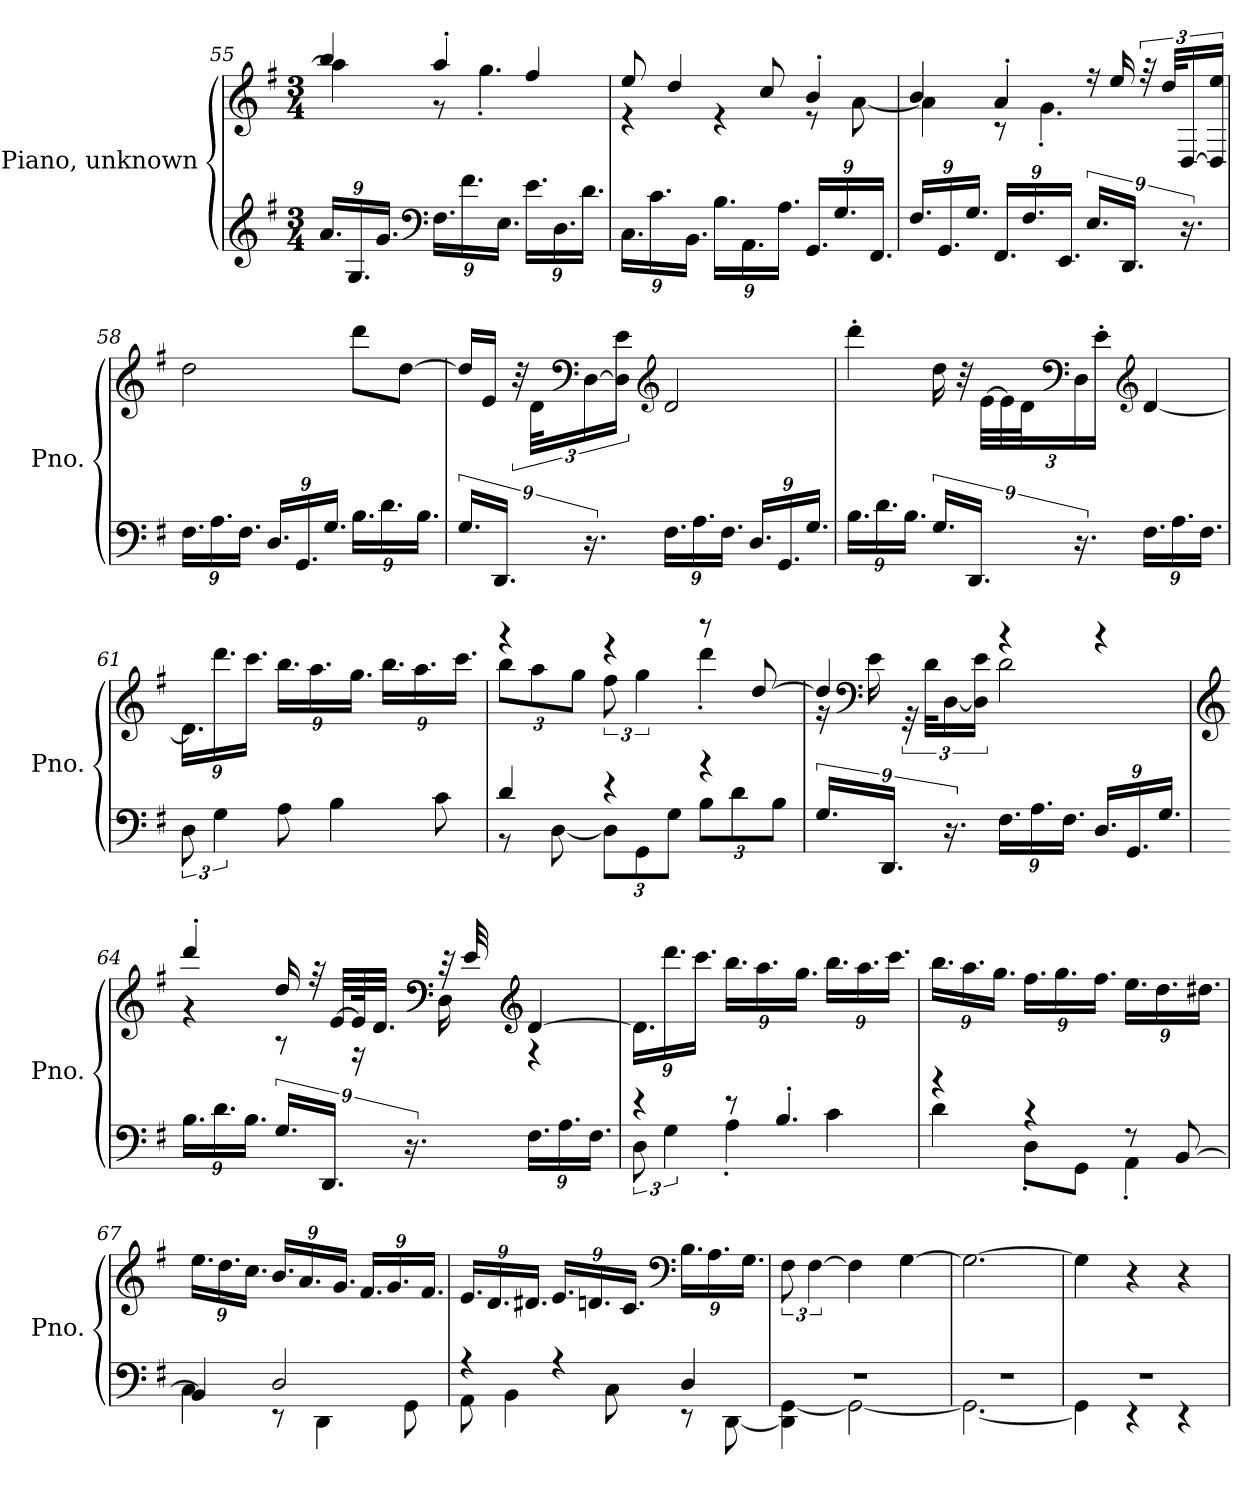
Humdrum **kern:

**kern	**kern
*part1	*part1
*staff2	*staff1
*I"Piano, unknown	*
*I'Pno.	*
*clefG2	*clefG2
*k[f#]	*k[f#]
*M3/4	*M3/4
*Xbrackettup	*
=55	=55
*	*^
18.a/LL	4bb/	4aa\]
18.G/	.	.
18.g/JJ	.	.
*clefF4	*	*
18.F#\LL	4aa'/	8r
18.f#\	.	.
.	.	4.gg'\
18.E\JJ	.	.
18.e\LL	4ff#/	.
18.D\	.	.
18.d\JJ	.	.
!!LO:LB:g=z	!!
=56	=56	=56
18.C\LL	8ee/	4r
18.c\	.	.
.	4dd/	.
18.BB\JJ	.	.
18.B\LL	.	4r
18.AA\	.	.
.	8cc/	.
18.A\JJ	.	.
18.GG/LL	4b'/	8r
18.G/	.	.
.	.	[8a\
18.FF#/JJ	.	.
=57	=57	=57
*brackettup	*	*
18.F#/LL	4b/	4a\]
18.GG/	.	.
18.G/JJ	.	.
18.FF#/LL	4a'/	8r
18.F#/	.	.
.	.	4.g'\
18.EE/JJ	.	.
18.E/LL	16r	.
.	16ee/	.
18.DD/JJ	.	.
.	48r	.
.	48dd/KLL	.
18.r	[24D/	.
.	24D/] 24ee/JJ	.
*	*v	*v
=58	=58
*Xbrackettup	*
18.F#\LL	2dd\
18.A\	.
18.F#\JJ	.
18.D/LL	.
18.GG/	.
18.G/JJ	.
18.B\LL	8ddd\L
18.d\	.
.	[8dd\J
18.B\JJ	.
!!LO:LB:g=z
=59	=59
*brackettup	*
18.G/LL	16dd/LL]
.	16e/JJ
18.DD/JJ	.
.	48r
.	48d\KLL
*	*clefF4
18.r	[24D\
.	24D\] 24e\JJ
*	*clefG2
18.F#\LL	2d/
18.A\	.
18.F#\JJ	.
18.D/LL	.
18.GG/	.
18.G/JJ	.
=60	=60
18.B\LL	4ddd'\
18.d\	.
18.B\JJ	.
18.G/LL	16dd\
.	32r
18.DD/JJ	.
.	[32e\LLL
*	*Xbrackettup
.	48e\]
.	48d\J
*	*clefF4
18.r	24D\
.	24e'\JJ
*	*clefG2
18.F#\LL	[4d/
18.A\	.
18.F#\JJ	.
!!LO:LB:g=z
=61	=61
12D\	18.d\LL]
6G\	18.ddd\
.	18.ccc\JJ
8A\	18.bb\LL
.	18.aa\
4B\	.
.	18.gg\JJ
.	18.bb\LL
.	18.aa\
8c\	.
.	18.ccc\JJ
=62	=62
*^	*^
4d/	8r	4r	12bb\L
.	.	.	12aa\
.	[8D\	.	.
.	.	.	12gg\J
*	*Xbrackettup	*	*brackettup
4r	12D\L]	4r	12ff#\
.	12GG\	.	6gg\
.	12G\J	.	.
4r	12B\L	8r	4ddd'\
.	12d\	.	.
.	.	[8dd/	.
.	12B\J	.	.
*v	*v	*	*
=63	=63	=63
*brackettup	*	*
18.G/LL	4dd/]	16r
*	*clefF4	*
.	.	16e\
18.DD/JJ	.	.
.	.	48r
.	.	48d\KLL
18.r	.	[24D\
.	.	24D\] 24e\JJ
18.F#\LL	4r	2d\
18.A\	.	.
18.F#\JJ	.	.
18.D/LL	4r	.
18.GG/	.	.
18.G/JJ	.	.
!!LO:LB:g=z	!!
=64	=64	=64
*	*clefG2	*
18.B\LL	4ddd'/	4r
18.d\	.	.
18.B\JJ	.	.
18.G/LL	16dd/	8r
.	32r	.
18.DD/JJ	.	.
.	[32e/LLL	.
.	64e/K]	16r
.	32.d/JJJ	.
18.r	.	.
*	*clefF4	*
.	32r	16D\
.	32e/	.
*	*clefG2	*
18.F#\LL	[4d/	4r
18.A\	.	.
18.F#\JJ	.	.
*	*v	*v
=65	=65
*^	*
*	*	*Xbrackettup
4r	12D\	18.d\LL]
.	6G\	18.ddd\
.	.	18.ccc\JJ
8r	4A'\	18.bb\LL
.	.	18.aa\
4.B'/	.	.
.	.	18.gg\JJ
.	4c\	18.bb\LL
.	.	18.aa\
.	.	18.ccc\JJ
!!LO:PB:g=z
=66	=66	=66
4r	4d\	18.bb\LL
.	.	18.aa\
.	.	18.gg\JJ
4r	8D'\L	18.ff#\LL
.	.	18.gg\
.	8GG\J	.
.	.	18.ff#\JJ
8r	4AA'\	18.ee\LL
.	.	18.dd\
[8BB/	.	.
.	.	18.dd#X\JJ
=67	=67	=67
4BB/]	4C\	18.ee\LL
.	.	18.dd\
.	.	18.cc\JJ
2D/	8r	18.b/LL
.	.	18.a/
.	4DD\	.
.	.	18.g/JJ
.	.	18.f#/LL
.	.	18.g/
.	8GG\	.
.	.	18.f#/JJ
=68	=68	=68
4r	8AA\	18.e/LL
.	.	18.d/
.	4BB\	.
.	.	18.d#X/JJ
4r	.	18.e/LL
.	.	18.dn/
.	8C\	.
.	.	18.c/JJ
*	*	*clefF4
4D/	8r	18.B\LL
.	.	18.A\
.	[8DD\	.
.	.	18.G\JJ
!!LO:LB:g=z
=69	=69	=69
*	*	*brackettup
2.r	4DD\] [4GG\	12F#\
.	.	[6F#\
.	2GG\_	4F#\]
.	.	[4G\
=70	=70	=70
2.r	2.GG\_	2.G\_
=71	=71	=71
2.r	4GG\]	4G\]
.	4r	4r
.	4r	4r
*v	*v	*
=	=
*-	*-
